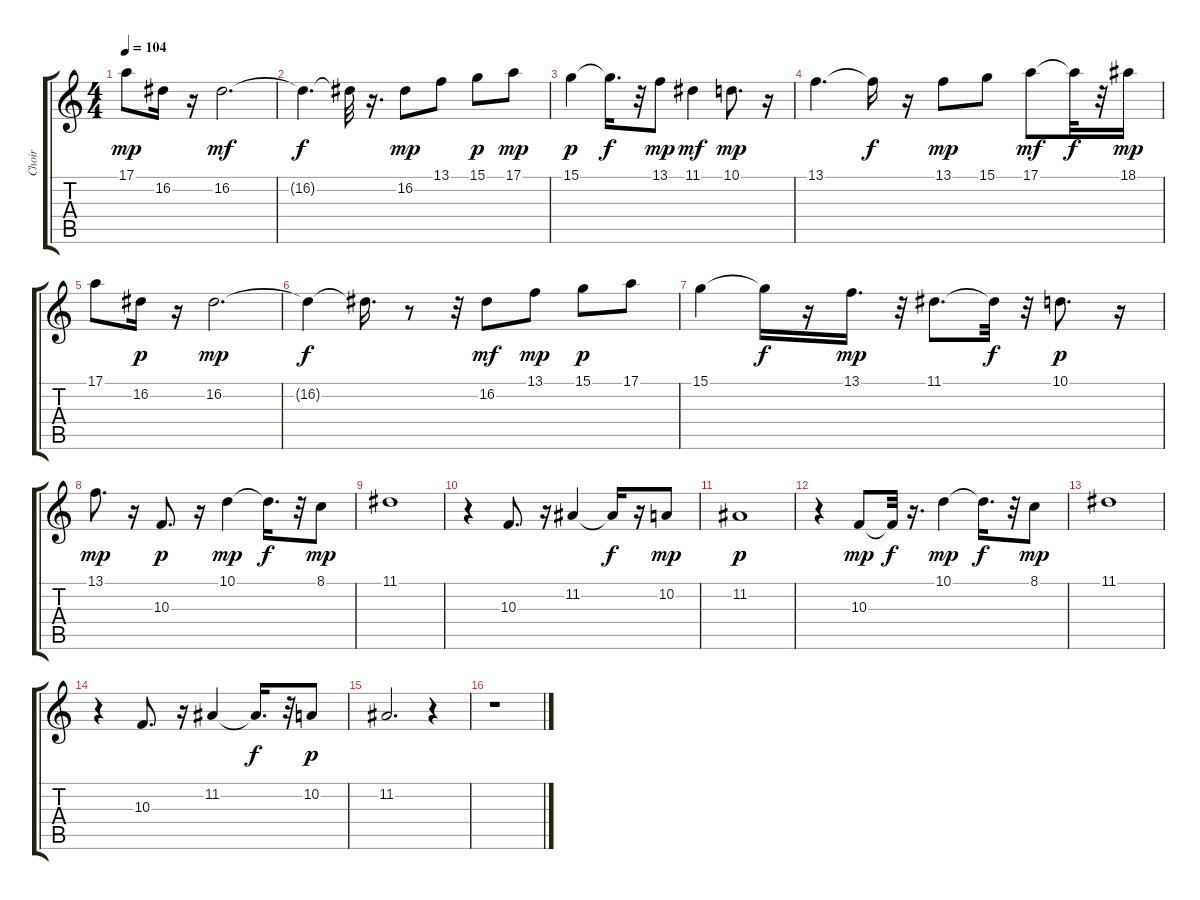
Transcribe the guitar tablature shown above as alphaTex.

\track ("Choir" "Choir") {instrument choiraahs}
\staff {score tabs}
\tuning (E4 B3 G3 D3 A2 E2) {hide}
\ts (4 4)
\tempo 104
\clef g2
\ks c
17.1.8{dy mp} 16.2.16 r.16 16.2.2{d dy mf} |
16.2{t}.4{d dy f} 16.2{t}.32 r.16{d} 16.2.8{dy mp} 13.1.8 15.1.8{dy p} 17.1.8{dy mp} |
15.1.4{dy p} 15.1{t}.16{d dy f} r.32 13.1.8{dy mp} 11.1.4{dy mf} 10.1.8{d dy mp} r.16 |
13.1.4{d} 13.1{t}.16{dy f} r.16 13.1.8{dy mp} 15.1.8 17.1.8{dy mf} 17.1{t}.32{dy f} r.32 18.1.16{dy mp} |
17.1.8 16.2.16{dy p} r.16 16.2.2{d dy mp} |
16.2{t}.4{dy f} 16.2{t}.16{d} r.8 r.32 16.2.8{dy mf} 13.1.8{dy mp} 15.1.8{dy p} 17.1.8 |
15.1.4 15.1{t}.16{dy f} r.16 13.1.16{d dy mp} r.32 11.1.8{d} 11.1{t}.32{dy f} r.32 10.1.8{d dy p} r.16 |
13.1.8{d dy mp} r.16 10.3.8{d dy p} r.16 10.1.4{dy mp} 10.1{t}.16{d dy f} r.32 8.1.8{dy mp} |
11.1.1 |
r.4 10.3.8{d} r.16 11.2.4 11.2{t}.16{dy f} r.16 10.2.8{dy mp} |
11.2.1{dy p} |
r.4 10.3.8{dy mp} 10.3{t}.32{dy f} r.16{d} 10.1.4{dy mp} 10.1{t}.16{d dy f} r.32 8.1.8{dy mp} |
11.1.1 |
r.4 10.3.8{d} r.16 11.2.4 11.2{t}.16{d dy f} r.32 10.2.8{dy p} |
11.2.2{d} r.4 |
r.1
